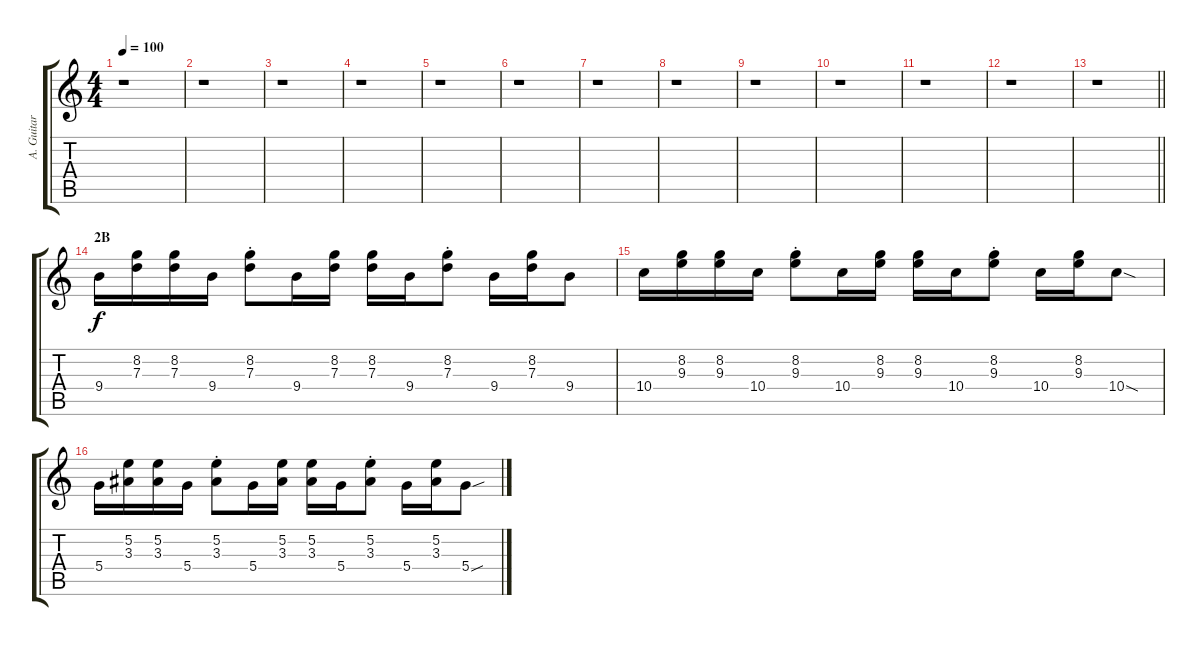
\track ("A. Guitar II" "A. Guitar ") {instrument acousticguitarsteel}
\staff {score tabs}
\tuning (E4 B3 G3 D3 A2 E2) {hide}
\ts (4 4)
\tempo 100
\clef g2
\ks c
r.1{dy f} |
r.1 |
r.1 |
r.1 |
r.1 |
r.1 |
r.1 |
r.1 |
r.1 |
r.1 |
r.1 |
r.1 |
\barLineRight lightlight
r.1 |
\section ("" "2B")
9.4.16 (8.2 7.3).16 (8.2 7.3).16 9.4.16 (8.2{st} 7.3{st}).8 9.4.16 (8.2 7.3).16 (8.2 7.3).16 9.4.16 (8.2{st} 7.3{st}).8 9.4.16 (8.2 7.3).16 9.4.8 |
10.4.16 (8.2 9.3).16 (8.2 9.3).16 10.4.16 (8.2{st} 9.3{st}).8 10.4.16 (8.2 9.3).16 (8.2 9.3).16 10.4.16 (8.2{st} 9.3{st}).8 10.4.16 (8.2 9.3).16 10.4{sod}.8 |
5.4.16 (5.2 3.3).16 (5.2 3.3).16 5.4.16 (5.2{st} 3.3{st}).8 5.4.16 (5.2 3.3).16 (5.2 3.3).16 5.4.16 (5.2{st} 3.3{st}).8 5.4.16 (5.2 3.3).16 5.4{sou}.8
